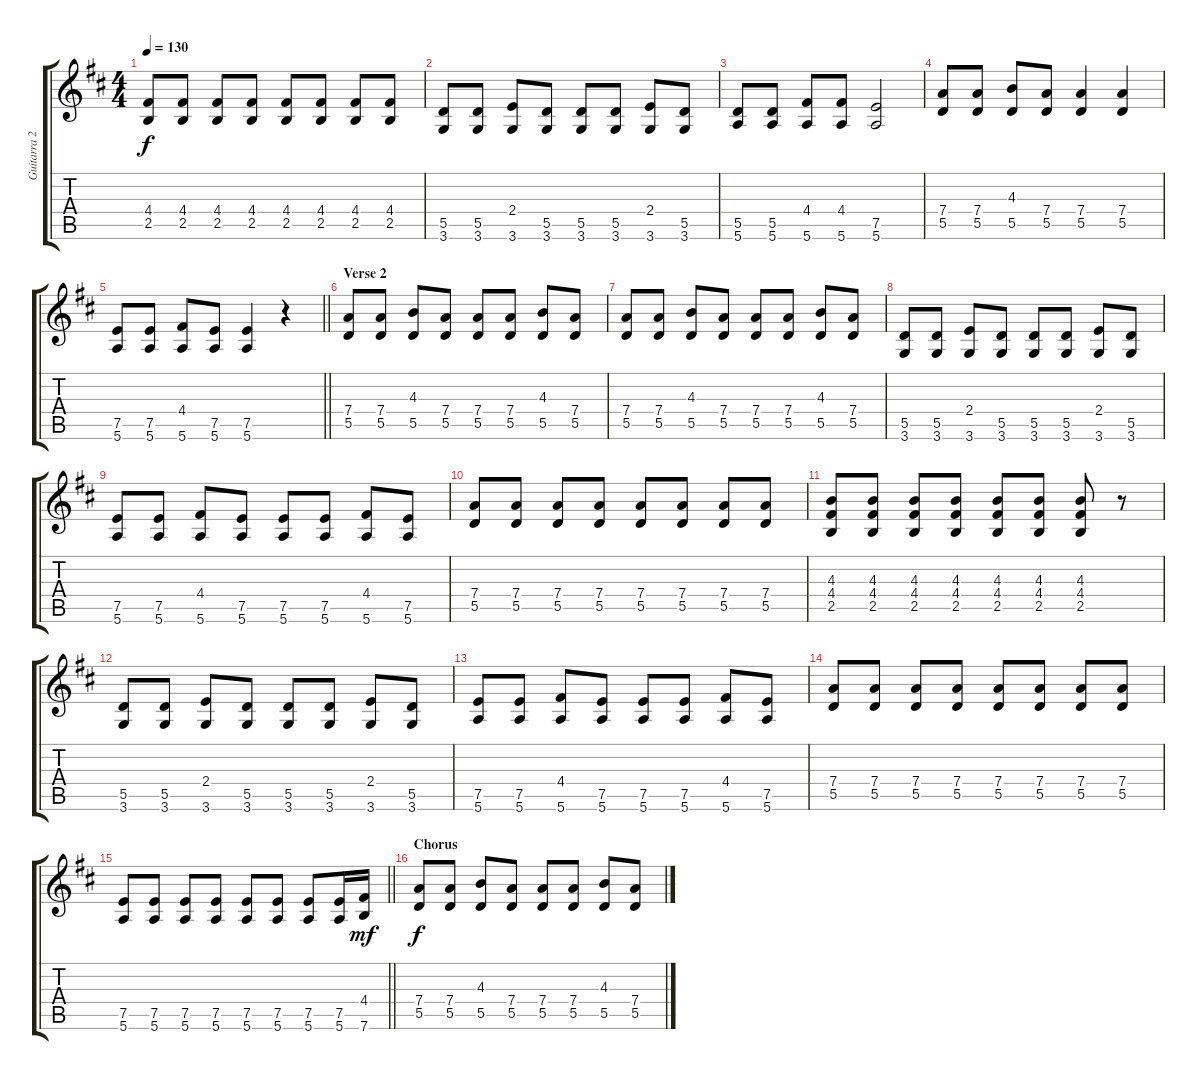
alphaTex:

\track ("Guitarra 2" "Guitarra 2") {instrument electricguitarjazz}
\staff {score tabs}
\tuning (E4 B3 G3 D3 A2 E2) {hide}
\ts (4 4)
\tempo 130
\clef g2
\ks d
(4.4 2.5).8{dy f} (4.4 2.5).8 (4.4 2.5).8 (4.4 2.5).8 (4.4 2.5).8 (4.4 2.5).8 (4.4 2.5).8 (4.4 2.5).8 |
(5.5 3.6).8 (5.5 3.6).8 (2.4 3.6).8 (5.5 3.6).8 (5.5 3.6).8 (5.5 3.6).8 (2.4 3.6).8 (5.5 3.6).8 |
(5.5 5.6).8 (5.5 5.6).8 (4.4 5.6).8 (4.4 5.6).8 (7.5 5.6).2 |
(7.4 5.5).8 (7.4 5.5).8 (4.3 5.5).8 (7.4 5.5).8 (7.4 5.5).4 (7.4 5.5).4 |
\barLineRight lightlight
(7.5 5.6).8 (7.5 5.6).8 (4.4 5.6).8 (7.5 5.6).8 (7.5 5.6).4 r.4 |
\section ("" "Verse 2")
(7.4 5.5).8 (7.4 5.5).8 (4.3 5.5).8 (7.4 5.5).8 (7.4 5.5).8 (7.4 5.5).8 (4.3 5.5).8 (7.4 5.5).8 |
(7.4 5.5).8 (7.4 5.5).8 (4.3 5.5).8 (7.4 5.5).8 (7.4 5.5).8 (7.4 5.5).8 (4.3 5.5).8 (7.4 5.5).8 |
(5.5 3.6).8 (5.5 3.6).8 (2.4 3.6).8 (5.5 3.6).8 (5.5 3.6).8 (5.5 3.6).8 (2.4 3.6).8 (5.5 3.6).8 |
(7.5 5.6).8 (7.5 5.6).8 (4.4 5.6).8 (7.5 5.6).8 (7.5 5.6).8 (7.5 5.6).8 (4.4 5.6).8 (7.5 5.6).8 |
(7.4 5.5).8 (7.4 5.5).8 (7.4 5.5).8 (7.4 5.5).8 (7.4 5.5).8 (7.4 5.5).8 (7.4 5.5).8 (7.4 5.5).8 |
(4.3 4.4 2.5).8 (4.3 4.4 2.5).8 (4.3 4.4 2.5).8 (4.3 4.4 2.5).8 (4.3 4.4 2.5).8 (4.3 4.4 2.5).8 (4.3 4.4 2.5).8 r.8 |
(5.5 3.6).8 (5.5 3.6).8 (2.4 3.6).8 (5.5 3.6).8 (5.5 3.6).8 (5.5 3.6).8 (2.4 3.6).8 (5.5 3.6).8 |
(7.5 5.6).8 (7.5 5.6).8 (4.4 5.6).8 (7.5 5.6).8 (7.5 5.6).8 (7.5 5.6).8 (4.4 5.6).8 (7.5 5.6).8 |
(7.4 5.5).8 (7.4 5.5).8 (7.4 5.5).8 (7.4 5.5).8 (7.4 5.5).8 (7.4 5.5).8 (7.4 5.5).8 (7.4 5.5).8 |
\barLineRight lightlight
(7.5 5.6).8 (7.5 5.6).8 (7.5 5.6).8 (7.5 5.6).8 (7.5 5.6).8 (7.5 5.6).8 (7.5 5.6).8 (7.5 5.6).16 (4.4 7.6).16{dy mf} |
\section ("" "Chorus")
(7.4 5.5).8{dy f} (7.4 5.5).8 (4.3 5.5).8 (7.4 5.5).8 (7.4 5.5).8 (7.4 5.5).8 (4.3 5.5).8 (7.4 5.5).8
